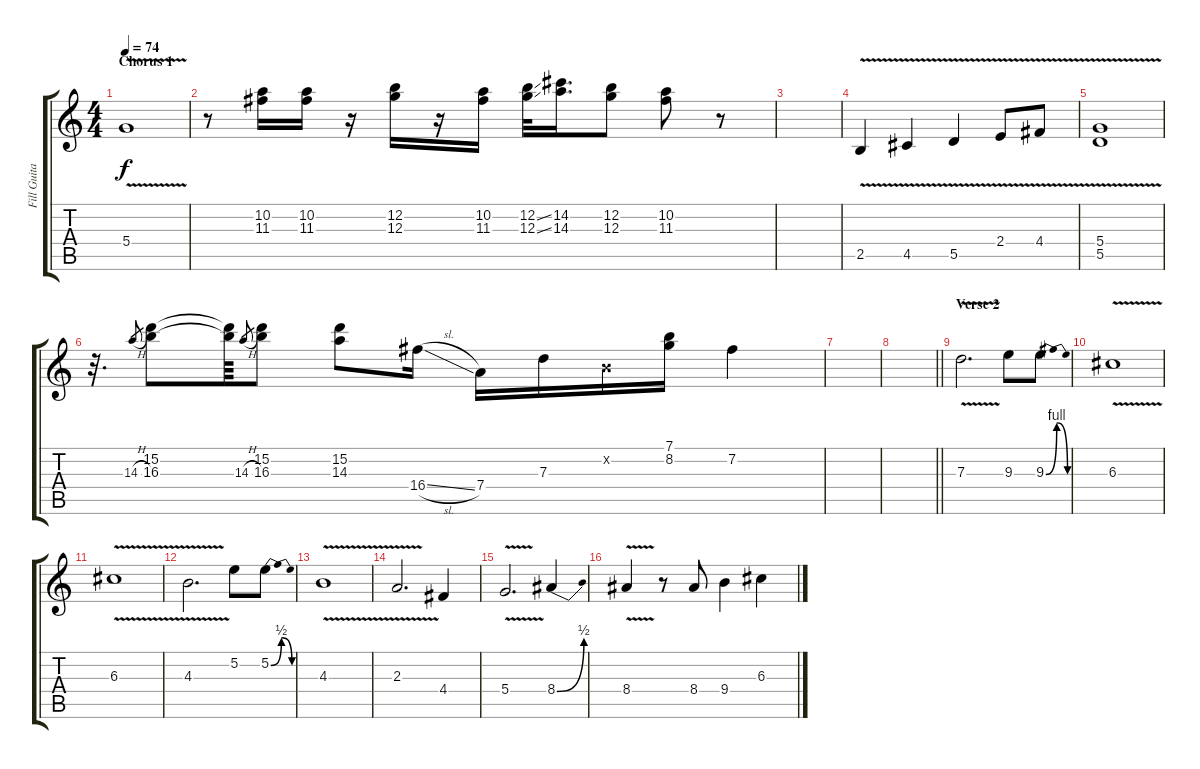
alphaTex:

\track ("Fill Guitar #1" "Fill Guita") {instrument distortionguitar}
\staff {score tabs}
\tuning (E4 B3 G3 D3 A2 E2) {hide}
\ts (4 4)
\section ("" "Chorus 1")
\tempo 74
\clef g2
\ks c
5.4{v}.1{dy f} |
r.8{volume 16 balance 8} (10.2 11.3).16 (10.2 11.3).16 r.16 (12.2 12.3).16 r.16 (10.2 11.3).16 (12.2{ss} 12.3{ss}).32 (14.2 14.3).16{d} (12.2 12.3).8 (10.2 11.3).8 r.8 |
|
2.5{v}.4{volume 11 balance 12} 4.5{v}.4 5.5{v}.4 2.4{v}.8 4.4{v}.8 |
(5.4{v} 5.5{v}).1 |
r.32{d volume 16} 14.3{h}.8{gr} (15.2 16.3).8 (15.2{t} 16.3{t}).64 14.3{h}.8{gr} (15.2 16.3).8 (15.2 14.3).8 16.4{sl}.16 7.4.16 7.3.16 0.2{x}.16 (7.1 8.2).16 7.2.4 |
|
\barLineRight lightlight
|
\section ("" "Verse 2")
7.3{v}.2{d volume 10} 9.3.8 9.3{be (bendrelease 0 0 30 4 30 4 60 0)}.8 |
6.3{v}.1 |
6.3{v}.1 |
4.3{v}.2{d} 5.2.8 5.2{be (bendrelease 0 0 30 2 30 2 60 0)}.8 |
4.3{v}.1 |
2.3{v}.2{d} 4.4.4 |
5.4{v}.2{d} 8.4{be (bend 0 0 60 2)}.4 |
8.4{v}.4 r.8 8.4.8 9.4.4 6.3.4
